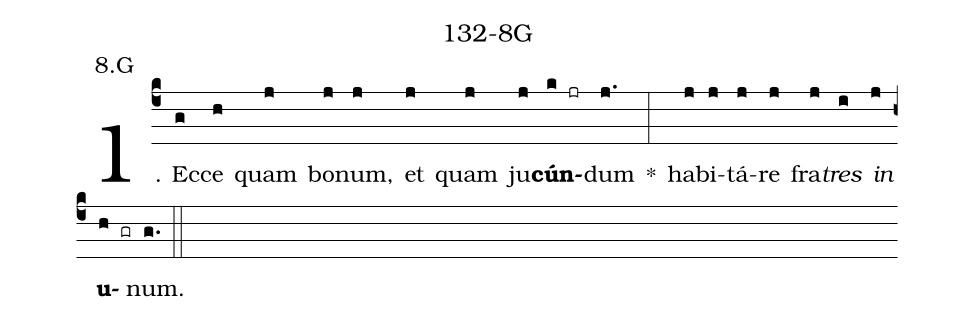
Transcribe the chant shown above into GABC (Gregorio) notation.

name: 132-8G;
annotation: 8.G;
%%
(c4)1. Ec(g)ce(h) quam(j) bo(j)num,(j) et(j) quam(j) ju(j)<b>cún</b>(k jr)dum(j.) *(:) ha(j)bi(j)tá(j)re(j) fra(j)<i>tres</i>(i) <i>in</i>(j) <b>u</b>(h gr)num.(g.) (::)
